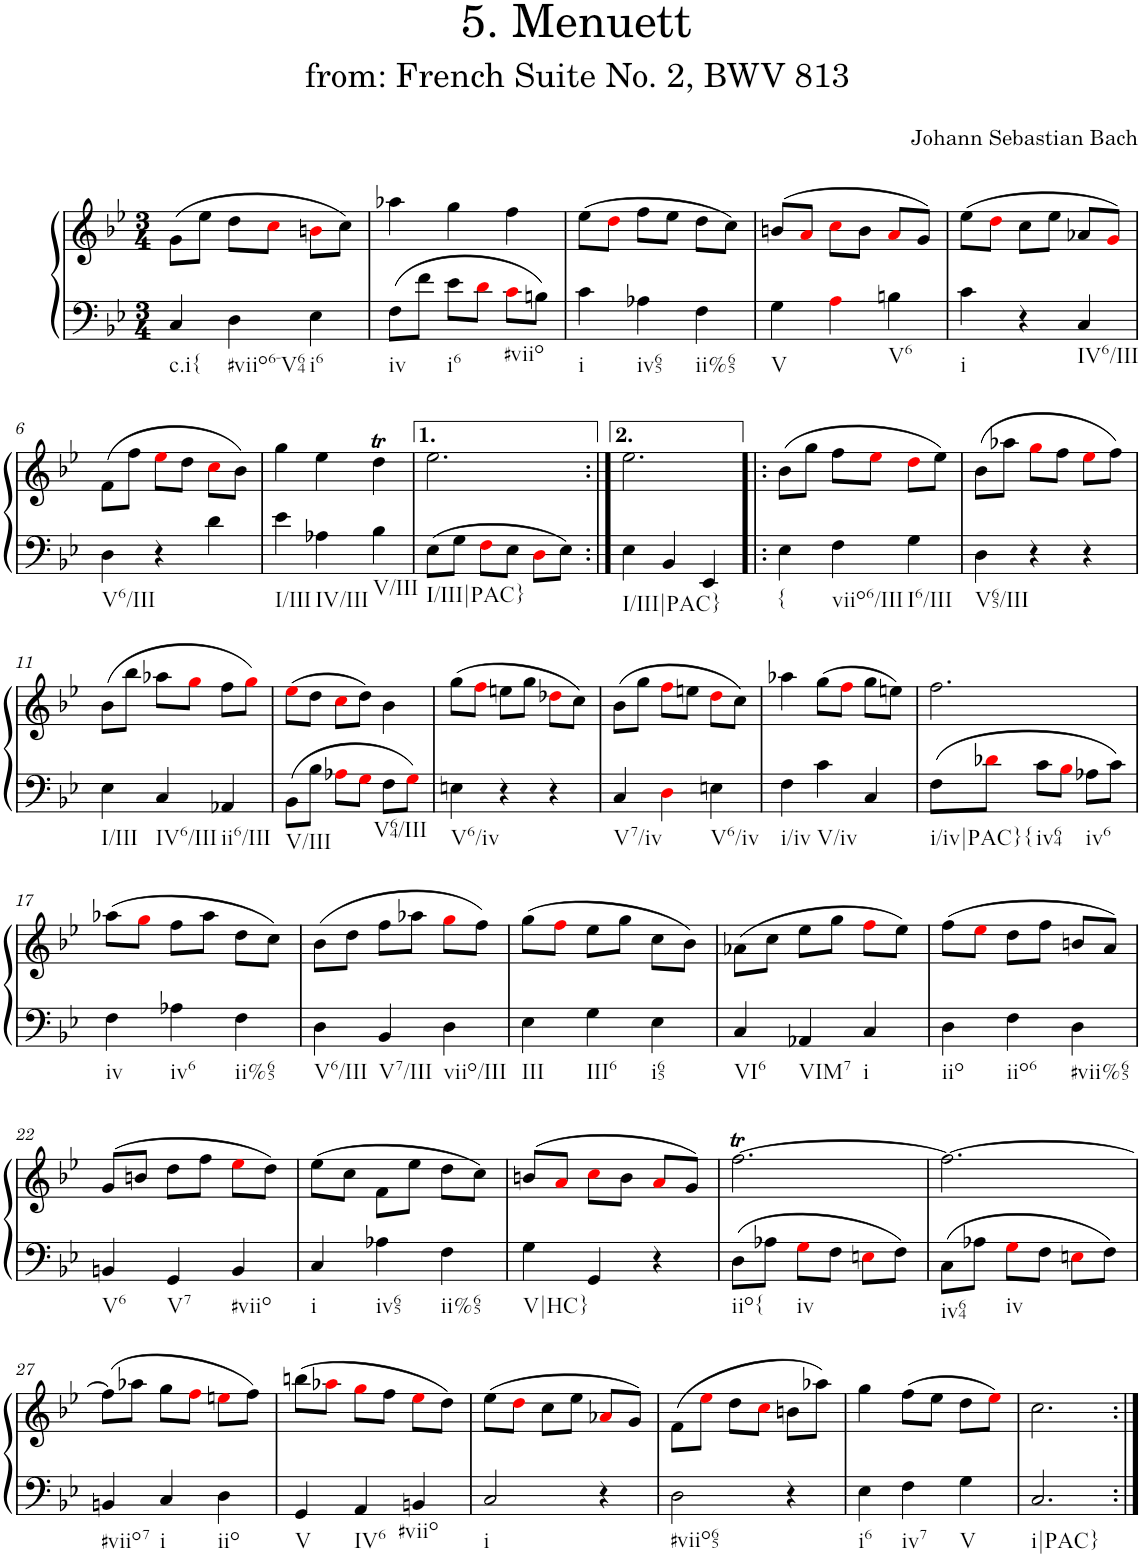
**kern	**kern
*part1	*part1
*staff2	*staff1
*I"Piano	*
*I'Pno.	*
*clefF4	*clefG2
*k[b-e-]	*k[b-e-]
*M3/4	*M3/4
=1	=1
!LO:TX:b:t=c.i{	!
4C/	(8g\L
.	8ee-\J
!LO:TX:b:t=#viio6-V64	!
4D\	8dd\L
.	8cci\J
!LO:TX:b:t=i6	!
4E-\	8bni\L
.	8cc\J)
=2	=2
!LO:TX:b:t=iv	!
8F\L	4aa-X\
8f\J	.
!LO:TX:b:t=i6	!
8e-\L	4gg\
8di\J	.
!LO:TX:b:t=#viio	!
8ci\L	4ff\
8Bn\J	.
=3	=3
!LO:TX:b:t=i	!
4c\	(8ee-\L
.	8ddi\J
!LO:TX:b:t=iv65	!
4A-X\	8ff\L
.	8ee-\J
!LO:TX:b:t=ii%65	!
4F\	8dd\L
.	8cc\J)
=4	=4
!LO:TX:b:t=V	!
4G\	(8bn/L
.	8ai/J
4Ai\	8cci\L
.	8b\J
!LO:TX:b:t=V6	!
4Bn\	8ai/L
.	8g/J)
=5	=5
!LO:TX:b:t=i	!
4c\	(8ee-\L
.	8ddi\J
4r	8cc\L
.	8ee-\J
!LO:TX:b:t=IV6/III	!
4C/	8a-X/L
.	8gi/J)
!!LO:LB:g=z
=6	=6
!LO:TX:b:t=V6/III	!
4D\	(8f\L
.	8ff\J
4r	8ee-i\L
.	8dd\J
4d\	8cci\L
.	8b-\J)
=7	=7
!LO:TX:b:t=I/III	!
4e-\	4gg\
!LO:TX:b:t=IV/III	!
4A-X\	4ee-\
!LO:TX:b:t=V/III	!
4B-\	4ddt\
=8	=8
!LO:TX:b:t=I/III|PAC}	!
8E-\L	2.ee-\
8G\J	.
8Fi\L	.
8E-\J	.
8Di\L	.
8E-\J	.
=8X1:|!	=8X1:|!
!LO:TX:b:t=I/III|PAC}	!
4E-\	2.ee-\
4BB-/	.
4EE-/	.
=9!|:	=9!|:
!LO:TX:b:t={	!
4E-\	(8b-\L
.	8gg\J
!LO:TX:b:t=viio6/III	!
4F\	8ff\L
.	8ee-i\J
!LO:TX:b:t=I6/III	!
4G\	8ddi\L
.	8ee-\J)
=10	=10
!LO:TX:b:t=V65/III	!
4D\	(8b-\L
.	8aa-X\J
4r	8ggi\L
.	8ff\J
4r	8ee-i\L
.	8ff\J)
!!LO:LB:g=z
=11	=11
!LO:TX:b:t=I/III	!
4E-\	(8b-\L
.	8bb-\J
!LO:TX:b:t=IV6/III	!
4C/	8aa-X\L
.	8ggi\J
!LO:TX:b:t=ii6/III	!
4AA-X/	8ff\L
.	8ggi\J)
=12	=12
!LO:TX:b:t=V/III	!
8BB-\L	(8ee-i\L
8B-\J	8dd\J
8A-Xi\L	8cci\L
8Gi\J	8dd\J)
!LO:TX:b:t=V64/III	!
8F\L	4b-\
8Gi\J	.
=13	=13
!LO:TX:b:t=V6/iv	!
4En\	(8gg\L
.	8ffi\J
4r	8een\L
.	8gg\J
4r	8dd-Xi\L
.	8cc\J)
=14	=14
!LO:TX:b:t=V7/iv	!
4C/	(8b-\L
.	8gg\J
4Di\	8ffi\L
.	8een\J
!LO:TX:b:t=V6/iv	!
4En\	8ddi\L
.	8cc\J)
=15	=15
!LO:TX:b:t=i/iv	!
4F\	4aa-X\
!LO:TX:b:t=V/iv	!
4c\	(8gg\L
.	8ffi\J
4C/	8gg\L
.	8een\J)
=16	=16
!LO:TX:b:t=i/iv|PAC}{	!
8F\L	2.ff\
8d-Xi\J	.
!LO:TX:b:t=iv64	!
8c\L	.
8B-i\J	.
!LO:TX:b:t=iv6	!
8A-X\L	.
8c\J	.
!!LO:LB:g=z
=17	=17
!LO:TX:b:t=iv	!
4F\	(8aa-X\L
.	8ggi\J
!LO:TX:b:t=iv6	!
4A-X\	8ff\L
.	8aa-\J
!LO:TX:b:t=ii%65	!
4F\	8dd\L
.	8cc\J)
=18	=18
!LO:TX:b:t=V6/III	!
4D\	(8b-\L
.	8dd\J
!LO:TX:b:t=V7/III	!
4BB-/	8ff\L
.	8aa-X\J
!LO:TX:b:t=viio/III	!
4D\	8ggi\L
.	8ff\J)
=19	=19
!LO:TX:b:t=III	!
4E-\	(8gg\L
.	8ffi\J
!LO:TX:b:t=III6	!
4G\	8ee-\L
.	8gg\J
!LO:TX:b:t=i65	!
4E-\	8cc\L
.	8b-\J)
=20	=20
!LO:TX:b:t=VI6	!
4C/	(8a-X\L
.	8cc\J
!LO:TX:b:t=VIM7	!
4AA-X/	8ee-\L
.	8gg\J
!LO:TX:b:t=i	!
4C/	8ffi\L
.	8ee-\J)
=21	=21
!LO:TX:b:t=iio	!
4D\	(8ff\L
.	8ee-i\J
!LO:TX:b:t=iio6	!
4F\	8dd\L
.	8ff\J
!LO:TX:b:t=#vii%65	!
4D\	8bn/L
.	8a/J)
!!LO:LB:g=z
=22	=22
!LO:TX:b:t=V6	!
4BBn/	(8g/L
.	8bn/J
!LO:TX:b:t=V7	!
4GG/	8dd\L
.	8ff\J
!LO:TX:b:t=#viio	!
4BB/	8ee-i\L
.	8dd\J)
=23	=23
!LO:TX:b:t=i	!
4C/	(8ee-\L
.	8cc\J
!LO:TX:b:t=iv65	!
4A-X\	8f\L
.	8ee-\J
!LO:TX:b:t=ii%65	!
4F\	8dd\L
.	8cc\J)
=24	=24
!LO:TX:b:t=V|HC}	!
4G\	(8bn/L
.	8ai/J
4GG/	8cci\L
.	8b\J
4r	8ai/L
.	8g/J)
=25	=25
!LO:TX:b:t=iio{	!
8D\L	[2.ffT\
8A-X\J	.
!LO:TX:b:t=iv	!
8Gi\L	.
8F\J	.
8Eni\L	.
8F\J	.
=26	=26
!LO:TX:b:t=iv64	!
8C\L	2.ff\_
8A-X\J	.
!LO:TX:b:t=iv	!
8Gi\L	.
8F\J	.
8Eni\L	.
8F\J	.
!!LO:LB:g=z
=27	=27
!LO:TX:b:t=#viio7	!
4BBn/	(8ff\L]
.	8aa-X\J
!LO:TX:b:t=i	!
4C/	8gg\L
.	8ffi\J
!LO:TX:b:t=iio	!
4D\	8eeni\L
.	8ff\J)
=28	=28
!LO:TX:b:t=V	!
4GG/	(8bbn\L
.	8aa-Xi\J
!LO:TX:b:t=IV6	!
4AA/	8ggi\L
.	8ff\J
!LO:TX:b:t=#viio	!
4BBn/	8ee-i\L
.	8dd\J)
=29	=29
!LO:TX:b:t=i	!
2C/	(8ee-\L
.	8ddi\J
.	8cc\L
.	8ee-\J
4r	8a-Xi/L
.	8g/J)
=30	=30
!LO:TX:b:t=#viio65	!
2D\	(8f\L
.	8ee-i\J
.	8dd\L
.	8cci\J
4r	8bn\L
.	8aa-X\J)
=31	=31
!LO:TX:b:t=i6	!
4E-\	4gg\
!LO:TX:b:t=iv7	!
4F\	(8ff\L
.	8ee-\J
!LO:TX:b:t=V	!
4G\	8dd\L
.	8ee-i\J)
=32	=32
!LO:TX:b:t=i|PAC}	!
2.C/	2.cc\
=:|!	=:|!
*-	*-
